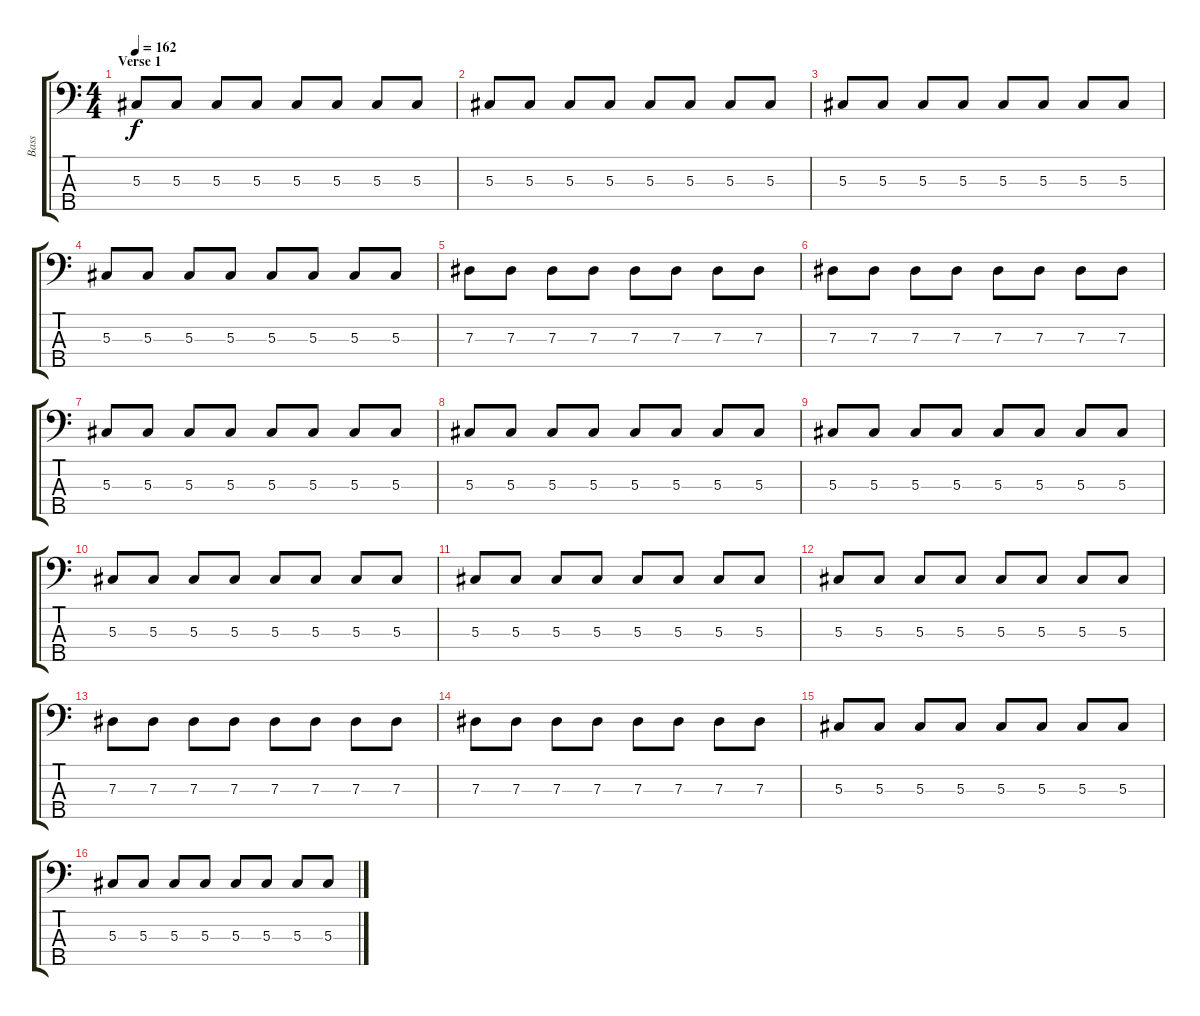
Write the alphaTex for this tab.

\track ("Bass" "Bass") {instrument electricbasspick}
\staff {score tabs}
\tuning (Gb2 Db2 Ab1 Eb1 Bb0) {hide}
\ts (4 4)
\section ("" "Verse 1")
\tempo 162
\clef f4
\ks c
5.3.8{dy f} 5.3.8 5.3.8 5.3.8 5.3.8 5.3.8 5.3.8 5.3.8 |
5.3.8 5.3.8 5.3.8 5.3.8 5.3.8 5.3.8 5.3.8 5.3.8 |
5.3.8 5.3.8 5.3.8 5.3.8 5.3.8 5.3.8 5.3.8 5.3.8 |
5.3.8 5.3.8 5.3.8 5.3.8 5.3.8 5.3.8 5.3.8 5.3.8 |
7.3.8 7.3.8 7.3.8 7.3.8 7.3.8 7.3.8 7.3.8 7.3.8 |
7.3.8 7.3.8 7.3.8 7.3.8 7.3.8 7.3.8 7.3.8 7.3.8 |
5.3.8 5.3.8 5.3.8 5.3.8 5.3.8 5.3.8 5.3.8 5.3.8 |
5.3.8 5.3.8 5.3.8 5.3.8 5.3.8 5.3.8 5.3.8 5.3.8 |
5.3.8 5.3.8 5.3.8 5.3.8 5.3.8 5.3.8 5.3.8 5.3.8 |
5.3.8 5.3.8 5.3.8 5.3.8 5.3.8 5.3.8 5.3.8 5.3.8 |
5.3.8 5.3.8 5.3.8 5.3.8 5.3.8 5.3.8 5.3.8 5.3.8 |
5.3.8 5.3.8 5.3.8 5.3.8 5.3.8 5.3.8 5.3.8 5.3.8 |
7.3.8 7.3.8 7.3.8 7.3.8 7.3.8 7.3.8 7.3.8 7.3.8 |
7.3.8 7.3.8 7.3.8 7.3.8 7.3.8 7.3.8 7.3.8 7.3.8 |
5.3.8 5.3.8 5.3.8 5.3.8 5.3.8 5.3.8 5.3.8 5.3.8 |
5.3.8 5.3.8 5.3.8 5.3.8 5.3.8 5.3.8 5.3.8 5.3.8
